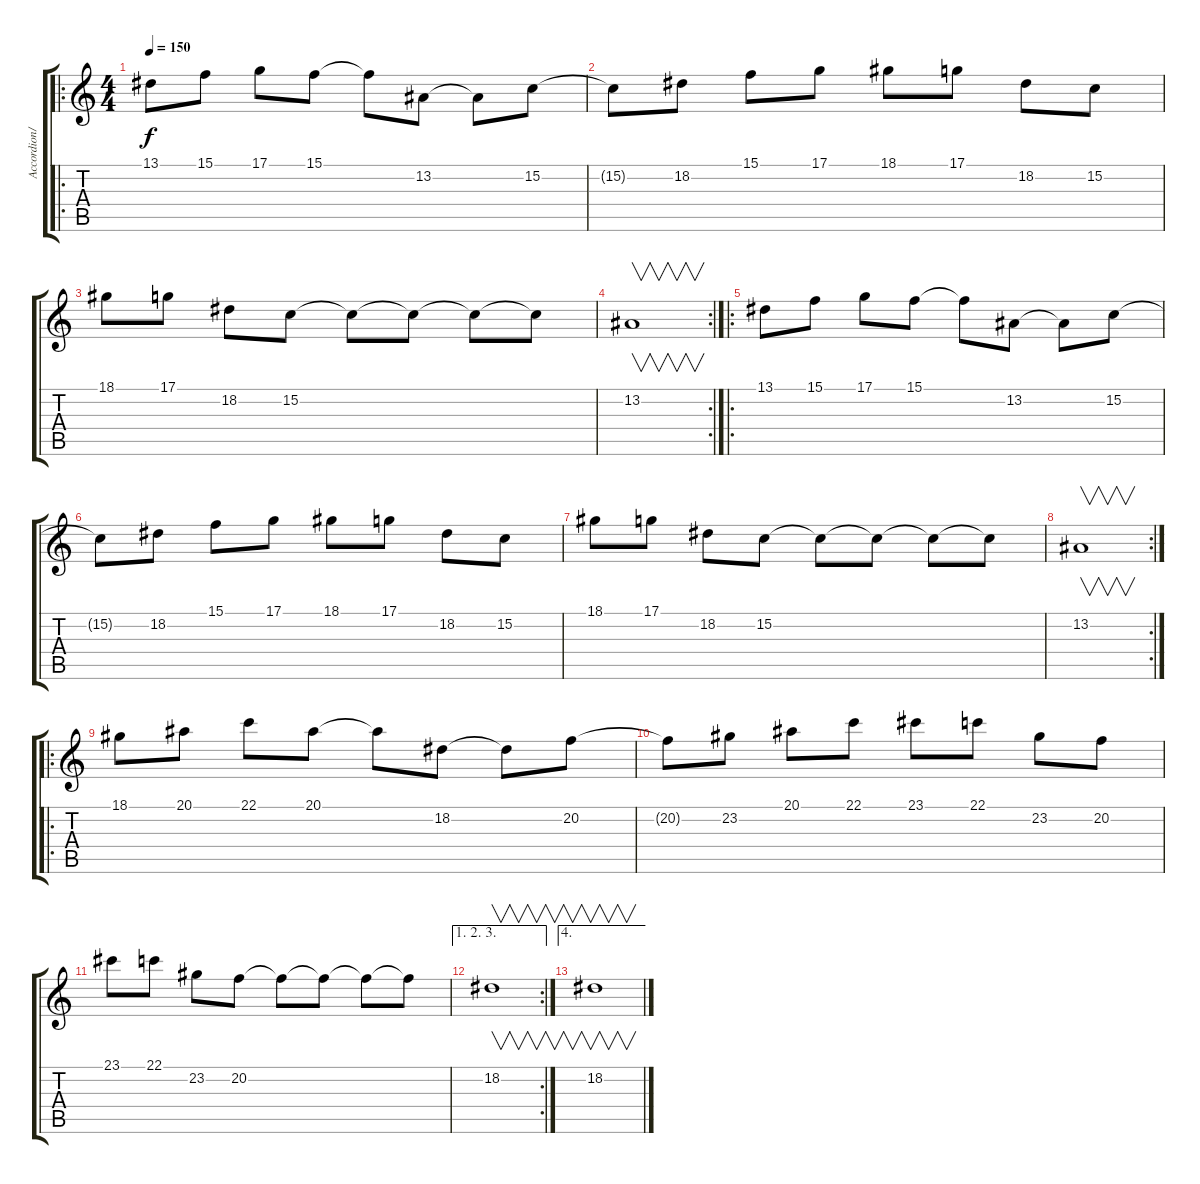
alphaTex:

\track ("Accordion/Timpani" "Accordion/") {instrument accordion}
\staff {score tabs}
\tuning (D4 A3 F3 C3 G2 C2) {hide}
\ro
\ts (4 4)
\tempo 150
\clef g2
\ks c
13.1.8{dy f volume 13 balance 8 instrument accordion} 15.1.8 17.1.8 15.1.8 15.1{t}.8 13.2.8 13.2{t}.8 15.2.8 |
15.2{t}.8 18.2.8 15.1.8 17.1.8 18.1.8 17.1.8 18.2.8 15.2.8 |
18.1.8 17.1.8 18.2.8 15.2.8 15.2{t}.8 15.2{t}.8 15.2{t}.8 15.2{t}.8 |
\rc 2
13.2.1{v} |
\ro
13.1.8 15.1.8 17.1.8 15.1.8 15.1{t}.8 13.2.8 13.2{t}.8 15.2.8 |
15.2{t}.8 18.2.8 15.1.8 17.1.8 18.1.8 17.1.8 18.2.8 15.2.8 |
18.1.8 17.1.8 18.2.8 15.2.8 15.2{t}.8 15.2{t}.8 15.2{t}.8 15.2{t}.8 |
\rc 2
13.2.1{v} |
\ro
18.1.8{volume 13 balance 8 instrument accordion} 20.1.8 22.1.8 20.1.8 20.1{t}.8 18.2.8 18.2{t}.8 20.2.8 |
20.2{t}.8 23.2.8 20.1.8 22.1.8 23.1.8 22.1.8 23.2.8 20.2.8 |
23.1.8 22.1.8 23.2.8 20.2.8 20.2{t}.8 20.2{t}.8 20.2{t}.8 20.2{t}.8 |
\ae (1 2 3)
\rc 2
18.2.1{v} |
\ae 4
18.2.1{v}
